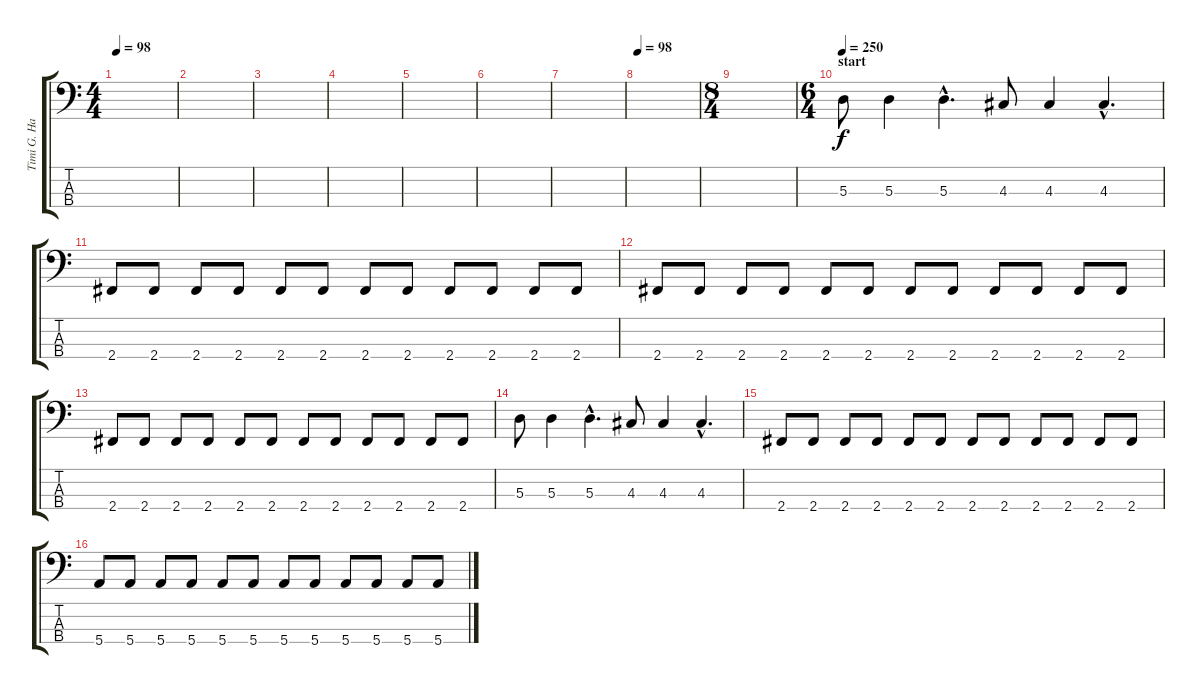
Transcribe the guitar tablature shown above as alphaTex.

\track ("Timi G. Hansen" "Timi G. Ha") {instrument electricbasspick}
\staff {score tabs}
\tuning (G2 D2 A1 E1) {hide}
\ts (4 4)
\tempo 98
\clef f4
\ks c
|
|
|
|
|
|
|
\tempo 98
|
\ts (8 4)
|
\ts (6 4)
\section ("" "start")
\tempo 250
5.3.8 5.3.4 5.3{hac}.4{d} 4.3.8 4.3.4 4.3{hac}.4{d} |
2.4.8 2.4.8 2.4.8 2.4.8 2.4.8 2.4.8 2.4.8 2.4.8 2.4.8 2.4.8 2.4.8 2.4.8 |
2.4.8 2.4.8 2.4.8 2.4.8 2.4.8 2.4.8 2.4.8 2.4.8 2.4.8 2.4.8 2.4.8 2.4.8 |
2.4.8 2.4.8 2.4.8 2.4.8 2.4.8 2.4.8 2.4.8 2.4.8 2.4.8 2.4.8 2.4.8 2.4.8 |
5.3.8 5.3.4 5.3{hac}.4{d} 4.3.8 4.3.4 4.3{hac}.4{d} |
2.4.8 2.4.8 2.4.8 2.4.8 2.4.8 2.4.8 2.4.8 2.4.8 2.4.8 2.4.8 2.4.8 2.4.8 |
5.4.8 5.4.8 5.4.8 5.4.8 5.4.8 5.4.8 5.4.8 5.4.8 5.4.8 5.4.8 5.4.8 5.4.8
